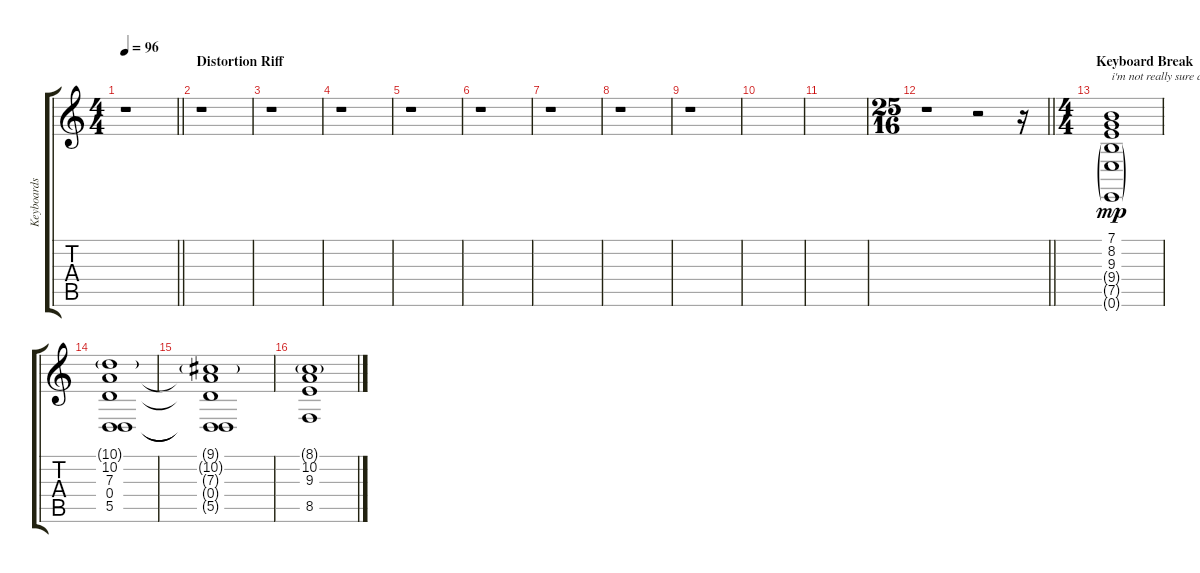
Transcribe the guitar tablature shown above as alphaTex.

\track ("Keyboards" "Keyboards") {instrument synthstrings1}
\staff {score tabs}
\tuning (E4 B3 G3 D3 A2 E2) {hide}
\ts (4 4)
\tempo 96
\clef g2
\barLineRight lightlight
\ks c
r.1{dy mp} |
\section ("" "Distortion Riff")
r.1 |
r.1 |
r.1 |
r.1 |
r.1 |
r.1 |
r.1 |
r.1 |
|
|
\ts (25 16)
\barLineRight lightlight
r.1 r.2 r.16 |
\ts (4 4)
\section ("" "Keyboard Break")
(7.1 8.2 9.3 9.4{g} 7.5{g} 0.6{g}).1{txt "i'm not really sure about these chords.... "} |
(10.1{g} 10.2 7.3 0.4 5.5).1 |
(9.1{g} 10.2{t} 7.3{t} 0.4{t} 5.5{t}).1 |
(8.1{g} 10.2 9.3 8.5).1
